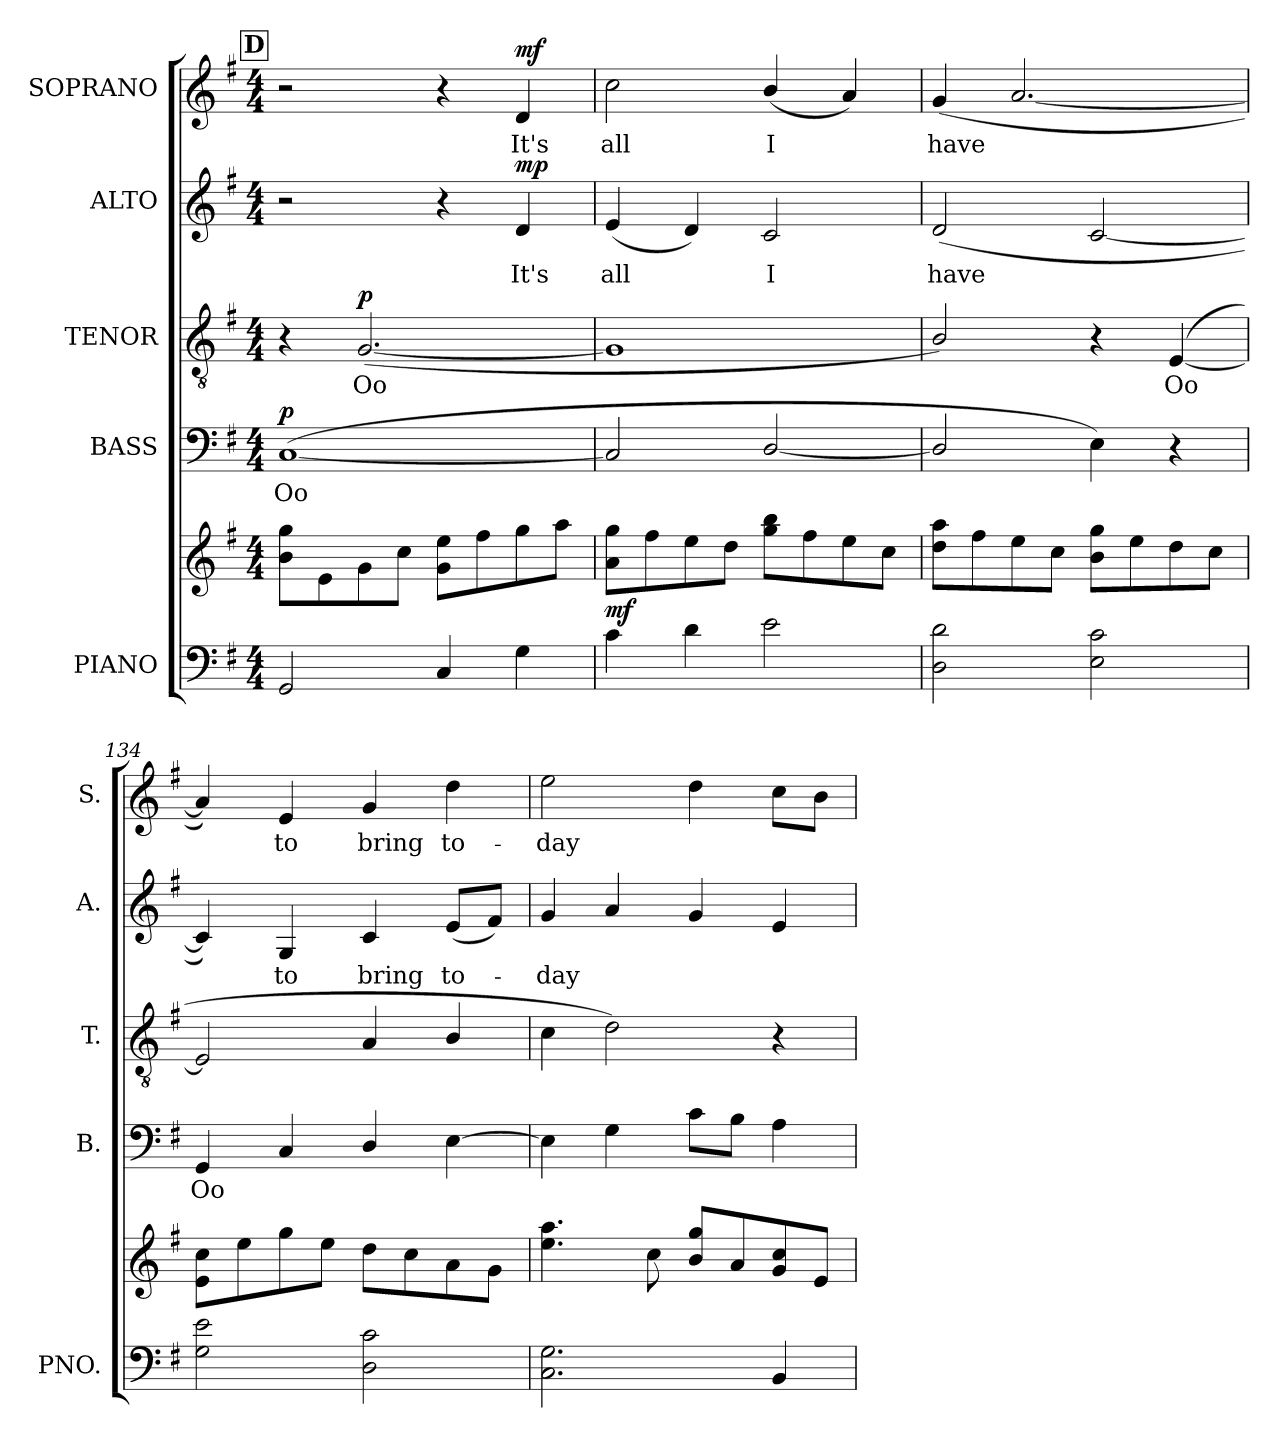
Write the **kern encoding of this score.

**kern	**kern	**dynam	**kern	**text	**dynam	**kern	**text	**dynam	**kern	**text	**dynam	**kern	**text	**dynam
*part5	*part5	*part5	*part4	*part4	*part4	*part3	*part3	*part3	*part2	*part2	*part2	*part1	*part1	*part1
*staff6	*staff5	*staff5/6	*staff4	*staff4	*staff4	*staff3	*staff3	*staff3	*staff2	*staff2	*staff2	*staff1	*staff1	*staff1
*I"PIANO	*	*	*I"BASS	*	*	*I"TENOR	*	*	*I"ALTO	*	*	*I"SOPRANO	*	*
*I'PNO.	*	*	*I'B.	*	*	*I'T.	*	*	*I'A.	*	*	*I'S.	*	*
!!LO:LB:g=z
*clefF4	*clefG2	*	*clefF4	*	*	*clefGv2	*	*	*clefG2	*	*	*clefG2	*	*
*	*	*	*	*	*	*ITrd7c12	*	*	*	*	*	*	*	*
*k[f#]	*k[f#]	*	*k[f#]	*	*	*k[f#]	*	*	*k[f#]	*	*	*k[f#]	*	*
*G:	*G:	*	*G:	*	*	*G:	*	*	*G:	*	*	*G:	*	*
*M4/4	*M4/4	*	*M4/4	*	*	*M4/4	*	*	*M4/4	*	*	*M4/4	*	*
!!LO:REH:place=s1:B:color=#000000:enc=box:fs=16.5694:t=D
=131	=131	=131	=131	=131	=131	=131	=131	=131	=131	=131	=131	=131	=131	=131
!	!	!	!	!LO:LY:b:color=#000000	!	!	!	!	!	!	!	!	!	!
2GGi/	8bi\ 8ggiL	.	([1Ci	Oo	p	4r	.	.	2r	.	.	2r	.	.
.	8ei\	.	.	.	.	.	.	.	.	.	.	.	.	.
!	!	!	!	!	!	!	!LO:LY:b:color=#000000	!	!	!	!	!	!	!
.	8gi\	.	.	.	.	([2.GGi/	Oo	p	.	.	.	.	.	.
.	8cci\J	.	.	.	.	.	.	.	.	.	.	.	.	.
4Ci/	8gi\ 8eeiL	.	.	.	.	.	.	.	4r	.	.	4r	.	.
.	8ff#i\	.	.	.	.	.	.	.	.	.	.	.	.	.
!	!	!	!	!	!	!	!	!	!	!LO:LY:b:color=#000000	!	!	!	!
!	!	!	!	!	!	!	!	!	!	!	!	!	!LO:LY:b:color=#000000	!
4Gi\	8ggi\	.	.	.	.	.	.	.	4di/	It's	mp	4di/	It's	mf
.	8aai\J	.	.	.	.	.	.	.	.	.	.	.	.	.
=132	=132	=132	=132	=132	=132	=132	=132	=132	=132	=132	=132	=132	=132	=132
!	!	!	!	!	!	!	!	!	!	!LO:LY:b:color=#000000	!	!	!	!
!	!	!	!	!	!	!	!	!	!	!	!	!	!LO:LY:b:color=#000000	!
4ci\	8ai\ 8ggiL	mf	2Ci/]	.	.	1GGi]	.	.	(4ei/	all	.	2cci\	all	.
.	8ff#i\	.	.	.	.	.	.	.	.	.	.	.	.	.
4di\	8eei\	.	.	.	.	.	.	.	4di/)	.	.	.	.	.
.	8ddi\J	.	.	.	.	.	.	.	.	.	.	.	.	.
!	!	!	!	!	!	!	!	!	!	!LO:LY:b:color=#000000	!	!	!	!
!	!	!	!	!	!	!	!	!	!	!	!	!	!LO:LY:b:color=#000000	!
2ei\	8ggi\ 8bbiL	.	[2Di/	.	.	.	.	.	2ci/	I	.	(4bi/	I	.
.	8ff#i\	.	.	.	.	.	.	.	.	.	.	.	.	.
.	8eei\	.	.	.	.	.	.	.	.	.	.	4ai/)	.	.
.	8cci\J	.	.	.	.	.	.	.	.	.	.	.	.	.
=133	=133	=133	=133	=133	=133	=133	=133	=133	=133	=133	=133	=133	=133	=133
!	!	!	!	!	!	!	!	!	!	!LO:LY:b:color=#000000	!	!	!	!
!	!	!	!	!	!	!	!	!	!	!	!	!	!LO:LY:b:color=#000000	!
2Di\ 2di	8ddi\ 8aaiL	.	2Di/]	.	.	2BBi/)	.	.	(2di/	have	.	(4gi/	have	.
.	8ff#i\	.	.	.	.	.	.	.	.	.	.	.	.	.
.	8eei\	.	.	.	.	.	.	.	.	.	.	[2.ai/	.	.
.	8cci\J	.	.	.	.	.	.	.	.	.	.	.	.	.
2Ei\ 2ci	8bi\ 8ggiL	.	4Ei\)	.	.	4r	.	.	[2ci/	.	.	.	.	.
.	8eei\	.	.	.	.	.	.	.	.	.	.	.	.	.
!	!	!	!	!	!	!	!LO:LY:b:color=#000000	!	!	!	!	!	!	!
.	8ddi\	.	4r	.	.	([4EEi/	Oo	.	.	.	.	.	.	.
.	8cci\J	.	.	.	.	.	.	.	.	.	.	.	.	.
=134	=134	=134	=134	=134	=134	=134	=134	=134	=134	=134	=134	=134	=134	=134
!	!	!	!	!LO:LY:b:color=#000000	!	!	!	!	!	!	!	!	!	!
2Gi\ 2ei	8ei\ 8cciL	.	4GGi/	Oo	.	2EEi/]	.	.	4ci/])	.	.	4ai/])	.	.
.	8eei\	.	.	.	.	.	.	.	.	.	.	.	.	.
!	!	!	!	!	!	!	!	!	!	!LO:LY:b:color=#000000	!	!	!	!
!	!	!	!	!	!	!	!	!	!	!	!	!	!LO:LY:b:color=#000000	!
.	8ggi\	.	4Ci/	.	.	.	.	.	4Gi/	to	.	4ei/	to	.
.	8eei\J	.	.	.	.	.	.	.	.	.	.	.	.	.
!	!	!	!	!	!	!	!	!	!	!LO:LY:b:color=#000000	!	!	!	!
!	!	!	!	!	!	!	!	!	!	!	!	!	!LO:LY:b:color=#000000	!
2Di\ 2ci	8ddi\L	.	4Di/	.	.	4AAi/	.	.	4ci/	bring	.	4gi/	bring	.
.	8cci\	.	.	.	.	.	.	.	.	.	.	.	.	.
!	!	!	!	!	!	!	!	!	!	!LO:LY:b:color=#000000	!	!	!	!
!	!	!	!	!	!	!	!	!	!	!	!	!	!LO:LY:b:color=#000000	!
.	8ai\	.	[4Ei\	.	.	4BBi/	.	.	(8ei/L	to-	.	4ddi\	to-	.
.	8gi\J	.	.	.	.	.	.	.	8f#i/J)	.	.	.	.	.
=135	=135	=135	=135	=135	=135	=135	=135	=135	=135	=135	=135	=135	=135	=135
!	!	!	!	!	!	!	!	!	!	!LO:LY:b:color=#000000	!	!	!	!
!	!	!	!	!	!	!	!	!	!	!	!	!	!LO:LY:b:color=#000000	!
2.Ci\ 2.Gi	4.eei\ 4.aai	.	4Ei\]	.	.	4Ci\	.	.	4gi/	-day	.	2eei\	-day	.
.	.	.	4Gi\	.	.	2Di\)	.	.	4ai/	.	.	.	.	.
.	8cci\	.	.	.	.	.	.	.	.	.	.	.	.	.
.	8bi/ 8ggiL	.	8ci\L	.	.	.	.	.	4gi/	.	.	4ddi\	.	.
.	8ai/	.	8Bi\J	.	.	.	.	.	.	.	.	.	.	.
4BBi/	8gi/ 8cci	.	4Ai\	.	.	4r	.	.	4ei/	.	.	8cci\L	.	.
.	8ei/J	.	.	.	.	.	.	.	.	.	.	8bi\J	.	.
=	=	=	=	=	=	=	=	=	=	=	=	=	=	=
*-	*-	*-	*-	*-	*-	*-	*-	*-	*-	*-	*-	*-	*-	*-
